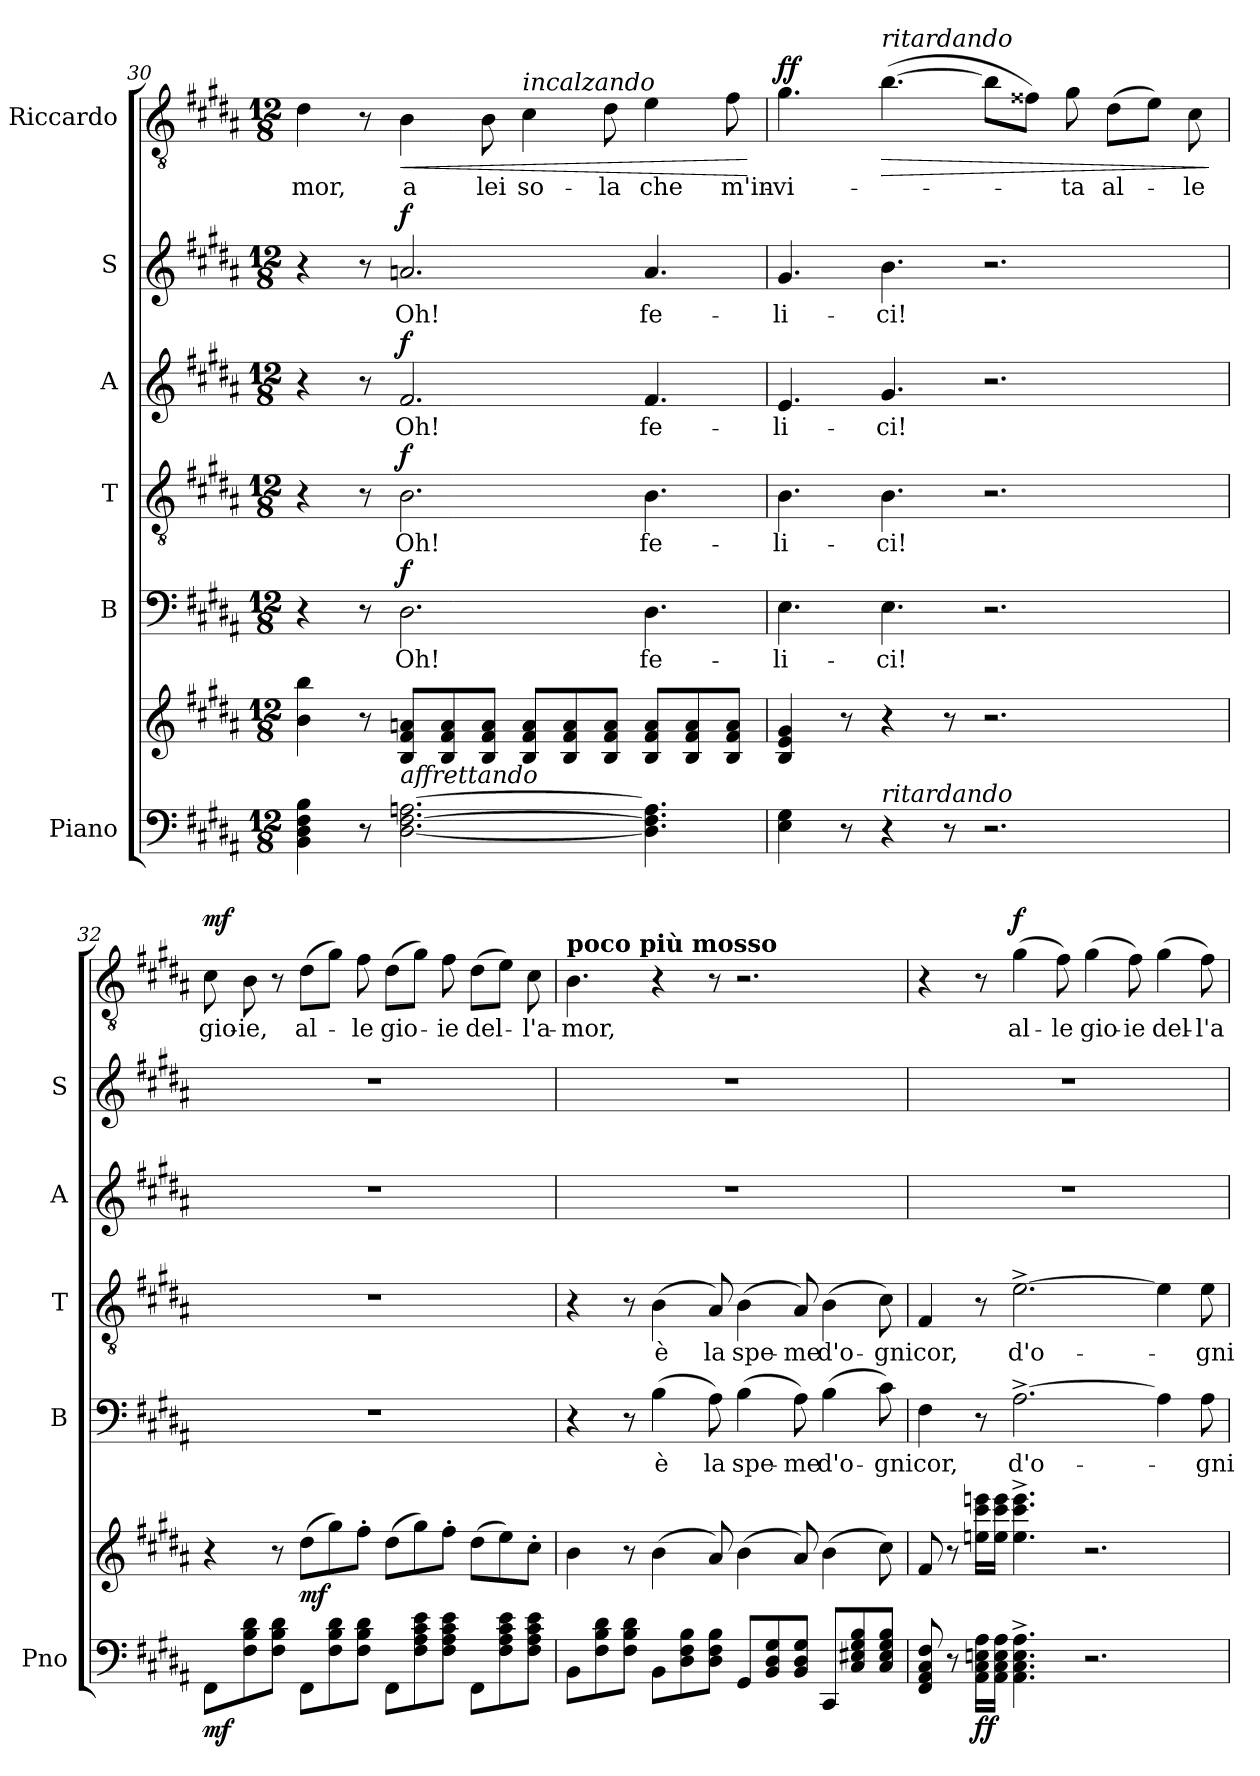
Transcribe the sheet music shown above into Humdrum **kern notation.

**kern	**kern	**dynam	**kern	**text	**dynam	**kern	**text	**dynam	**kern	**text	**dynam	**kern	**text	**dynam	**kern	**text	**dynam
*part6	*part6	*part6	*part5	*part5	*part5	*part4	*part4	*part4	*part3	*part3	*part3	*part2	*part2	*part2	*part1	*part1	*part1
*staff7	*staff6	*staff6/7	*staff5	*staff5	*staff5	*staff4	*staff4	*staff4	*staff3	*staff3	*staff3	*staff2	*staff2	*staff2	*staff1	*staff1	*staff1
*I"Piano	*	*	*I"B	*	*	*I"T	*	*	*I"A	*	*	*I"S	*	*	*I"Riccardo	*	*
*I'Pno	*	*	*I'B	*	*	*I'T	*	*	*I'A	*	*	*I'S	*	*	*	*	*
*clefF4	*clefG2	*	*clefF4	*	*	*clefGv2	*	*	*clefG2	*	*	*clefG2	*	*	*clefGv2	*	*
*k[f#c#g#d#a#]	*k[f#c#g#d#a#]	*	*k[f#c#g#d#a#]	*	*	*k[f#c#g#d#a#]	*	*	*k[f#c#g#d#a#]	*	*	*k[f#c#g#d#a#]	*	*	*k[f#c#g#d#a#]	*	*
*M12/8	*M12/8	*	*M12/8	*	*	*M12/8	*	*	*M12/8	*	*	*M12/8	*	*	*M12/8	*	*
=30	=30	=30	=30	=30	=30	=30	=30	=30	=30	=30	=30	=30	=30	=30	=30	=30	=30
4BB\ 4D#\ 4F#\ 4B\	4b\ 4bb\	.	4r	.	.	4r	.	.	4r	.	.	4r	.	.	4d#\	-mor,	.
8r	8r	.	8r	.	.	8r	.	.	8r	.	.	8r	.	.	8r	.	.
!LO:TX:a:i:t=affrettando	!	!	!	!	!	!	!	!	!	!	!	!	!	!	!	!	!
!	!	!	!	!	!LO:DY:a	!	!	!LO:DY:a	!	!	!LO:DY:a	!	!	!LO:DY:a	!	!	!LO:HP:b
[2.D#\ [2.F#\ [2.An\	8B/ 8f#/ 8an/L	.	2.D#\	Oh!	f	2.B\	Oh!	f	2.f#/	Oh!	f	2.an/	Oh!	f	4B\	a	<
.	8B/ 8f#/ 8a/	.	.	.	.	.	.	.	.	.	.	.	.	.	.	.	.
.	8B/ 8f#/ 8a/J	.	.	.	.	.	.	.	.	.	.	.	.	.	8B\	lei	.
!	!	!	!	!	!	!	!	!	!	!	!	!	!	!	!LO:TX:a:i:t=incalzando	!	!
.	8B/ 8f#/ 8a/L	.	.	.	.	.	.	.	.	.	.	.	.	.	4c#\	so-	.
.	8B/ 8f#/ 8a/	.	.	.	.	.	.	.	.	.	.	.	.	.	.	.	.
.	8B/ 8f#/ 8a/J	.	.	.	.	.	.	.	.	.	.	.	.	.	8d#\	-la	.
4.D#\] 4.F#\] 4.A\]	8B/ 8f#/ 8a/L	.	4.D#\	fe-	.	4.B\	fe-	.	4.f#/	fe-	.	4.a/	fe-	.	4e\	che	.
.	8B/ 8f#/ 8a/	.	.	.	.	.	.	.	.	.	.	.	.	.	.	.	.
.	8B/ 8f#/ 8a/J	.	.	.	.	.	.	.	.	.	.	.	.	.	8f#\	m'in-	.
.	.	.	.	.	.	.	.	.	.	.	.	.	.	.	.	.	[
=31	=31	=31	=31	=31	=31	=31	=31	=31	=31	=31	=31	=31	=31	=31	=31	=31	=31
!	!	!	!	!	!	!	!	!	!	!	!	!	!	!	!	!	!LO:DY:a
4E\ 4G#\	4B/ 4e/ 4g#/	.	4.E\	-li-	.	4.B\	-li-	.	4.e/	-li-	.	4.g#/	-li-	.	4.g#\	-vi-	ff
8r	8r	.	.	.	.	.	.	.	.	.	.	.	.	.	.	.	.
!	!	!	!	!	!	!	!	!	!	!	!	!	!	!	!LO:TX:a:i:t=ritardando	!	!
!LO:TX:a:i:t=ritardando	!	!	!	!	!	!	!	!	!	!	!	!	!	!	!	!	!
!	!	!	!	!	!	!	!	!	!	!	!	!	!	!	!	!	!LO:HP:b
4r	4r	.	4.E\	-ci!	.	4.B\	-ci!	.	4.g#/	-ci!	.	4.b\	-ci!	.	([4.b\	.	>
8r	8r	.	.	.	.	.	.	.	.	.	.	.	.	.	.	.	.
2.r	2.r	.	2.r	.	.	2.r	.	.	2.r	.	.	2.r	.	.	8b\L]	.	.
.	.	.	.	.	.	.	.	.	.	.	.	.	.	.	8f##X\J)	.	.
.	.	.	.	.	.	.	.	.	.	.	.	.	.	.	8g#\	-ta	.
.	.	.	.	.	.	.	.	.	.	.	.	.	.	.	(8d#\L	al-	.
.	.	.	.	.	.	.	.	.	.	.	.	.	.	.	8e\J)	.	.
.	.	.	.	.	.	.	.	.	.	.	.	.	.	.	8c#\	-le	.
.	.	.	.	.	.	.	.	.	.	.	.	.	.	.	.	.	]
!!LO:LB:g=z
=32	=32	=32	=32	=32	=32	=32	=32	=32	=32	=32	=32	=32	=32	=32	=32	=32	=32
!	!	!LO:DY:b=2	!	!	!	!	!	!	!	!	!	!	!	!	!	!	!LO:DY:a
8FF#\L	4r	mf	1.r	.	.	1.r	.	.	1.r	.	.	1.r	.	.	8c#\	gio-	mf
8F#\ 8B\ 8d#\	.	.	.	.	.	.	.	.	.	.	.	.	.	.	8B\	-ie,	.
8F#\ 8B\ 8d#\J	8r	.	.	.	.	.	.	.	.	.	.	.	.	.	8r	.	.
!	!	!LO:DY:b	!	!	!	!	!	!	!	!	!	!	!	!	!	!	!
8FF#\L	(8dd#\L	mf	.	.	.	.	.	.	.	.	.	.	.	.	(8d#\L	al-	.
8F#\ 8B\ 8d#\	8gg#\)	.	.	.	.	.	.	.	.	.	.	.	.	.	8g#\J)	.	.
8F#\ 8B\ 8d#\J	8ff#'\J	.	.	.	.	.	.	.	.	.	.	.	.	.	8f#\	-le	.
8FF#\L	(8dd#\L	.	.	.	.	.	.	.	.	.	.	.	.	.	(8d#\L	gio-	.
8F#\ 8A#\ 8c#\ 8e\	8gg#\)	.	.	.	.	.	.	.	.	.	.	.	.	.	8g#\J)	.	.
8F#\ 8A#\ 8c#\ 8e\J	8ff#'\J	.	.	.	.	.	.	.	.	.	.	.	.	.	8f#\	-ie	.
8FF#\L	(8dd#\L	.	.	.	.	.	.	.	.	.	.	.	.	.	(8d#\L	del-	.
8F#\ 8A#\ 8c#\ 8e\	8ee\)	.	.	.	.	.	.	.	.	.	.	.	.	.	8e\J)	.	.
8F#\ 8A#\ 8c#\ 8e\J	8cc#'\J	.	.	.	.	.	.	.	.	.	.	.	.	.	8c#\	-l'a-	.
=33	=33	=33	=33	=33	=33	=33	=33	=33	=33	=33	=33	=33	=33	=33	=33	=33	=33
!	!	!	!	!	!	!	!	!	!	!	!	!	!	!	!LO:TX:a:B:t=poco più mosso	!	!
8BB\L	4b\	.	4r	.	.	4r	.	.	1.r	.	.	1.r	.	.	4.B\	-mor,	.
8F#\ 8B\ 8d#\	.	.	.	.	.	.	.	.	.	.	.	.	.	.	.	.	.
8F#\ 8B\ 8d#\J	8r	.	8r	.	.	8r	.	.	.	.	.	.	.	.	.	.	.
8BB\L	(4b\	.	(4B\	è	.	(4B\	è	.	.	.	.	.	.	.	4r	.	.
8D#\ 8F#\ 8B\	.	.	.	.	.	.	.	.	.	.	.	.	.	.	.	.	.
8D#\ 8F#\ 8B\J	8a#/)	.	8A#\)	la	.	8A#/)	la	.	.	.	.	.	.	.	8r	.	.
8GG#/L	(4b\	.	(4B\	spe-	.	(4B\	spe-	.	.	.	.	.	.	.	2.r	.	.
8BB/ 8D#/ 8G#/	.	.	.	.	.	.	.	.	.	.	.	.	.	.	.	.	.
8BB/ 8D#/ 8G#/J	8a#/)	.	8A#\)	-me	.	8A#/)	-me	.	.	.	.	.	.	.	.	.	.
8CC#/L	(4b\	.	(4B\	d'o-	.	(4B\	d'o-	.	.	.	.	.	.	.	.	.	.
8C#/ 8E#X/ 8G#/ 8B/	.	.	.	.	.	.	.	.	.	.	.	.	.	.	.	.	.
8C#/ 8E#/ 8G#/ 8B/J	8cc#\)	.	8c#\)	-gni	.	8c#\)	-gni	.	.	.	.	.	.	.	.	.	.
=34	=34	=34	=34	=34	=34	=34	=34	=34	=34	=34	=34	=34	=34	=34	=34	=34	=34
8FF#/ 8AA#/ 8C#/ 8F#/	8f#/	.	4F#\	cor,	.	4F#/	cor,	.	1.r	.	.	1.r	.	.	4r	.	.
8r	8r	.	.	.	.	.	.	.	.	.	.	.	.	.	.	.	.
!	!	!LO:DY:b=2	!	!	!	!	!	!	!	!	!	!	!	!	!	!	!
!	!	!LO:DY:n=1:b	!	!	!	!	!	!	!	!	!	!	!	!	!	!	!
16AA#\ 16C#\ 16En\ 16A#\LL	16een\ 16ccc#\ 16eeen\LL	f f	8r	.	.	8r	.	.	.	.	.	.	.	.	8r	.	.
16AA#\ 16C#\ 16E\ 16A#\JJ	16ee\ 16ccc#\ 16eee\JJ	.	.	.	.	.	.	.	.	.	.	.	.	.	.	.	.
!	!	!	!	!	!	!	!	!	!	!	!	!	!	!	!	!	!LO:DY:a
4.AA#\^ 4.C#\^ 4.E\^ 4.A#\^	4.ee\^ 4.ccc#\^ 4.eee\^	.	[2.A#^\	d'o-	.	[2.e^\	d'o-	.	.	.	.	.	.	.	(4g#\	al-	f
.	.	.	.	.	.	.	.	.	.	.	.	.	.	.	8f#\)	-le	.
2.r	2.r	.	.	.	.	.	.	.	.	.	.	.	.	.	(4g#\	gio-	.
.	.	.	.	.	.	.	.	.	.	.	.	.	.	.	8f#\)	-ie	.
.	.	.	4A#\]	.	.	4e\]	.	.	.	.	.	.	.	.	(4g#\	del-	.
.	.	.	8A#\	-gni	.	8e\	-gni	.	.	.	.	.	.	.	8f#\)	-l'a-	.
=	=	=	=	=	=	=	=	=	=	=	=	=	=	=	=	=	=
*-	*-	*-	*-	*-	*-	*-	*-	*-	*-	*-	*-	*-	*-	*-	*-	*-	*-
